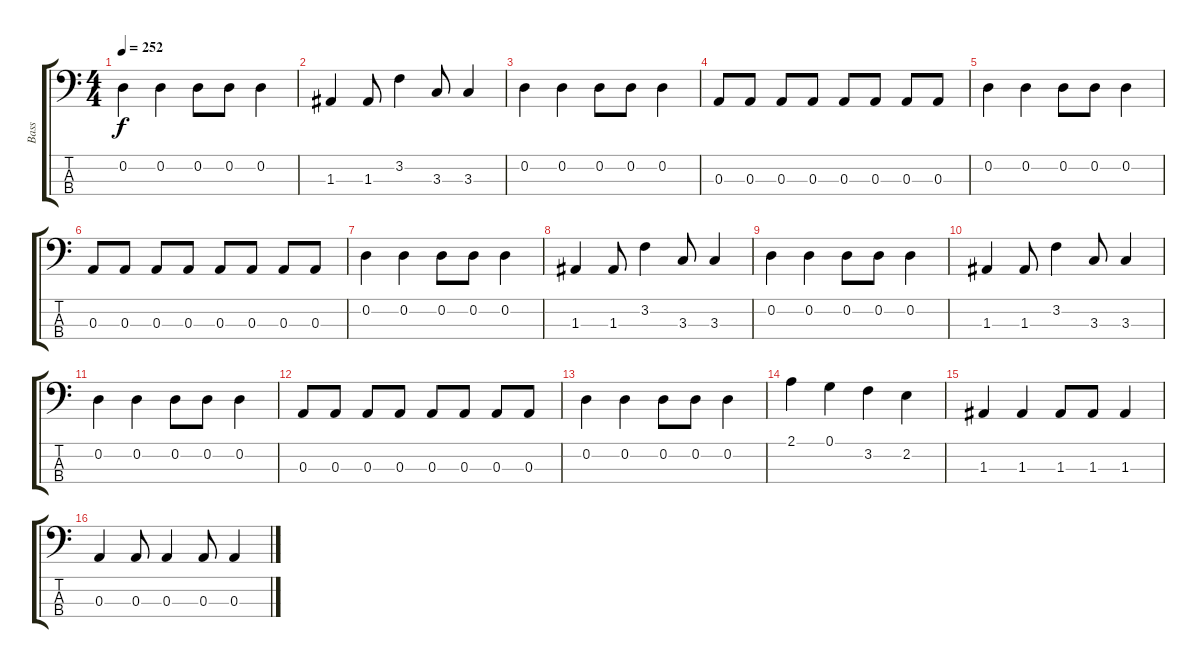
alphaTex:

\track ("Bass" "Bass") {instrument electricbasspick}
\staff {score tabs}
\tuning (G2 D2 A1 E1) {hide}
\ts (4 4)
\tempo 252
\clef f4
\ks c
0.2.4{dy f} 0.2.4 0.2.8 0.2.8 0.2.4 |
1.3.4 1.3.8 3.2.4 3.3.8 3.3.4 |
0.2.4 0.2.4 0.2.8 0.2.8 0.2.4 |
0.3.8 0.3.8 0.3.8 0.3.8 0.3.8 0.3.8 0.3.8 0.3.8 |
0.2.4 0.2.4 0.2.8 0.2.8 0.2.4 |
0.3.8 0.3.8 0.3.8 0.3.8 0.3.8 0.3.8 0.3.8 0.3.8 |
0.2.4 0.2.4 0.2.8 0.2.8 0.2.4 |
1.3.4 1.3.8 3.2.4 3.3.8 3.3.4 |
0.2.4 0.2.4 0.2.8 0.2.8 0.2.4 |
1.3.4 1.3.8 3.2.4 3.3.8 3.3.4 |
0.2.4 0.2.4 0.2.8 0.2.8 0.2.4 |
0.3.8 0.3.8 0.3.8 0.3.8 0.3.8 0.3.8 0.3.8 0.3.8 |
0.2.4 0.2.4 0.2.8 0.2.8 0.2.4 |
2.1.4 0.1.4 3.2.4 2.2.4 |
1.3.4 1.3.4 1.3.8 1.3.8 1.3.4 |
0.3.4 0.3.8 0.3.4 0.3.8 0.3.4
